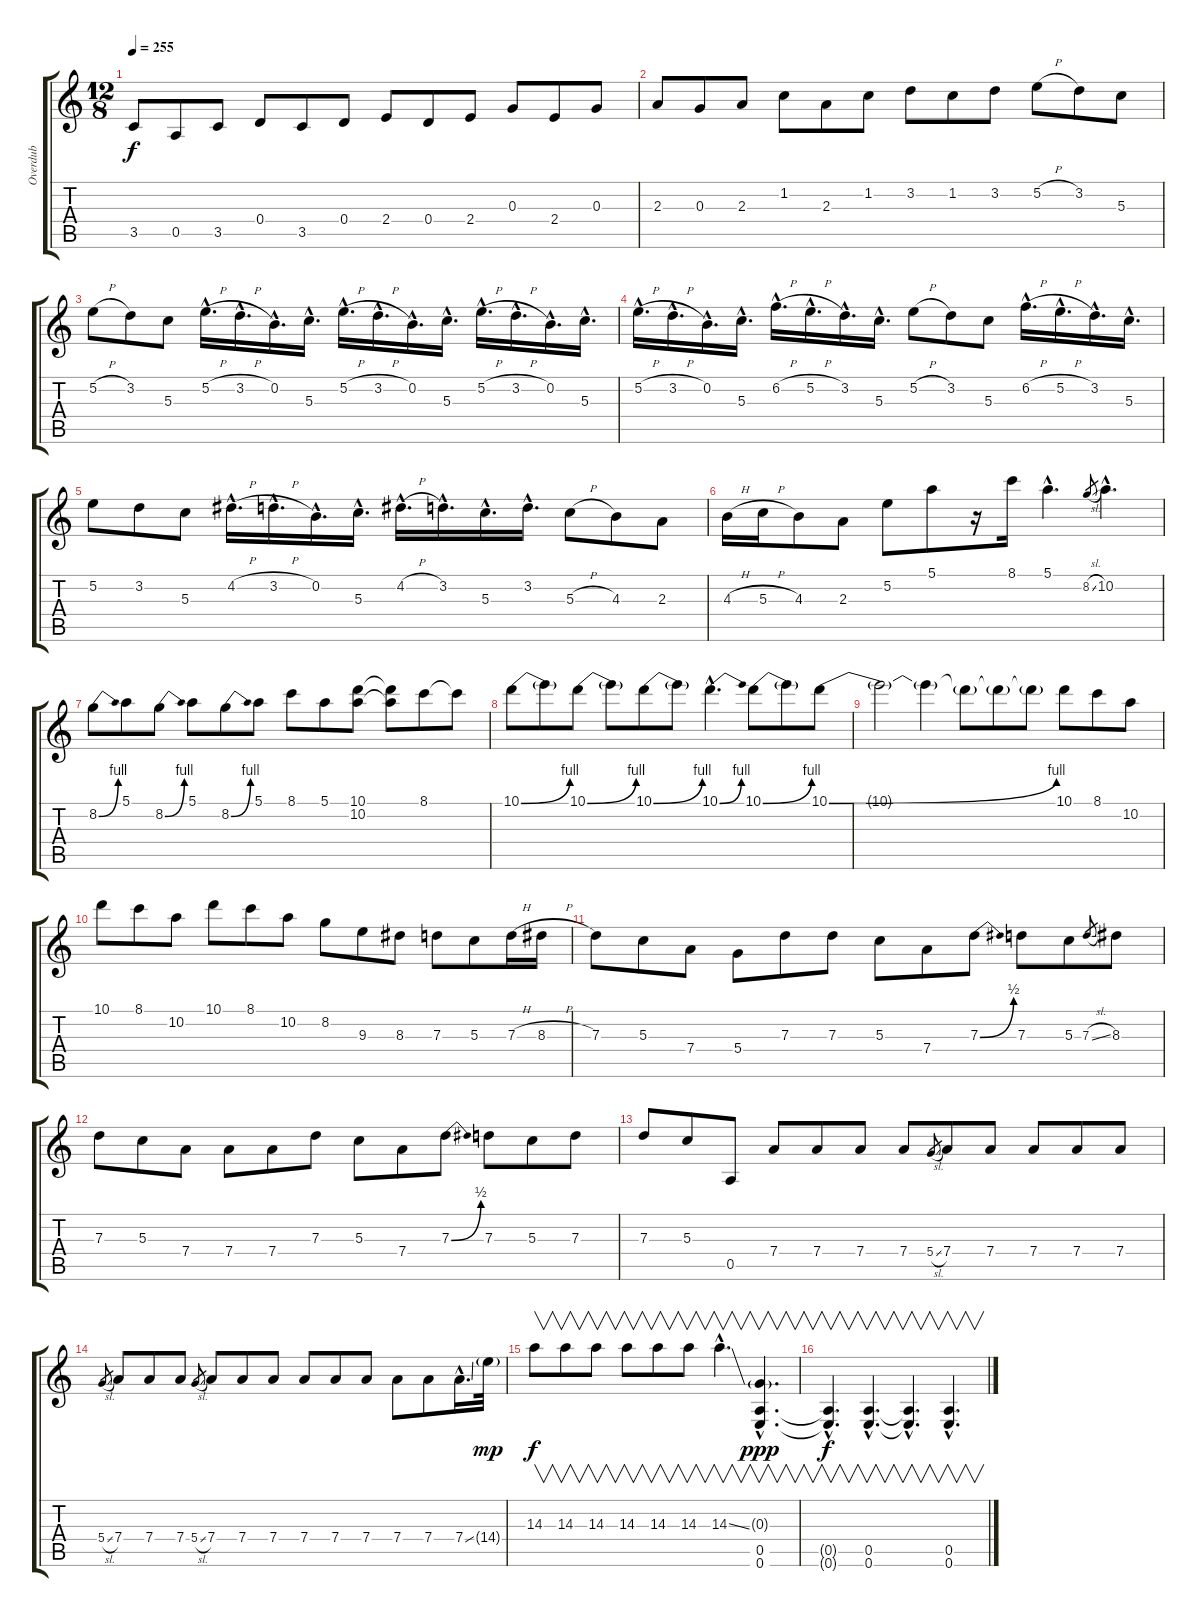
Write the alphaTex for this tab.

\track ("Overdub" "Overdub") {instrument fretlessbass}
\staff {score tabs}
\tuning (E4 B3 G3 D3 A2 E2) {hide}
\ts (12 8)
\tempo 255
\clef g2
\ks c
3.5.8{dy f} 0.5.8 3.5.8 0.4.8 3.5.8 0.4.8 2.4.8 0.4.8 2.4.8 0.3.8 2.4.8 0.3.8 |
2.3.8 0.3.8 2.3.8 1.2.8 2.3.8 1.2.8 3.2.8 1.2.8 3.2.8 5.2{h}.8 3.2.8 5.3.8 |
5.2{h}.8 3.2.8 5.3.8 5.2{h hac}.16{d} 3.2{h hac}.16{d} 0.2{hac}.16{d} 5.3{hac}.16{d} 5.2{h hac}.16{d} 3.2{h hac}.16{d} 0.2{hac}.16{d} 5.3{hac}.16{d} 5.2{h hac}.16{d} 3.2{h hac}.16{d} 0.2{hac}.16{d} 5.3{hac}.16{d} |
5.2{h hac}.16{d} 3.2{h hac}.16{d} 0.2{hac}.16{d} 5.3{hac}.16{d} 6.2{h hac}.16{d} 5.2{h hac}.16{d} 3.2{hac}.16{d} 5.3{hac}.16{d} 5.2{h}.8 3.2.8 5.3.8 6.2{h hac}.16{d} 5.2{h hac}.16{d} 3.2{hac}.16{d} 5.3{hac}.16{d} |
5.2.8 3.2.8 5.3.8 4.2{h hac}.16{d} 3.2{h hac}.16{d} 0.2{hac}.16{d} 5.3{hac}.16{d} 4.2{h hac}.16{d} 3.2{hac}.16{d} 5.3{hac}.16{d} 3.2{hac}.16{d} 5.3{h}.8 4.3.8 2.3.8 |
4.3{h}.16 5.3{h}.16 4.3.8 2.3.8 5.2.8 5.1.8 r.16 8.1.16 5.1{hac}.4{d} 8.2{sl}.8{gr} 10.2{hac}.4{d} |
8.2{be (bend 0 0 60 4)}.8 5.1.8 8.2{be (bend 0 0 60 4)}.8 5.1.8 8.2{be (bend 0 0 60 4)}.8 5.1.8 8.1.8 5.1.8 (10.1 10.2).8 (10.1{t} 10.2{t}).8 8.1.8 8.1{t}.8 |
10.1{be (bend 0 0 60 4)}.8 10.1{t}.8 10.1{be (bend 0 0 60 4)}.8 10.1{t}.8 10.1{be (bend 0 0 60 4)}.8 10.1{t}.8 10.1{be (bend 0 0 60 4) hac}.4{d} 10.1{be (bend 0 0 60 4)}.8 10.1{t}.8 10.1{be (bend 0 0 60 4)}.8 |
10.1{t}.2 10.1{t}.4 10.1{t}.8 10.1{t}.8 10.1{t}.8 10.1.8 8.1.8 10.2.8 |
10.1.8 8.1.8 10.2.8 10.1.8 8.1.8 10.2.8 8.2.8 9.3.8 8.3.8 7.3.8 5.3.8 7.3{h}.16 8.3{h}.16 |
7.3.8 5.3.8 7.4.8 5.4.8 7.3.8 7.3.8 5.3.8 7.4.8 7.3{be (bend 0 0 60 2)}.8 7.3.8 5.3.8 7.3{sl}.8{gr} 8.3.8 |
7.3.8 5.3.8 7.4.8 7.4.8 7.4.8 7.3.8 5.3.8 7.4.8 7.3{be (bend 0 0 60 2)}.8 7.3.8 5.3.8 7.3.8 |
7.3.8 5.3.8 0.5.8 7.4.8 7.4.8 7.4.8 7.4.8 5.4{sl}.8{gr} 7.4.8 7.4.8 7.4.8 7.4.8 7.4.8 |
5.4{sl}.8{gr} 7.4.8 7.4.8 7.4.8 5.4{sl}.8{gr} 7.4.8 7.4.8 7.4.8 7.4.8 7.4.8 7.4.8 7.4.8 7.4.8 7.4{ss hac}.16{d} 14.4{g}.32{dy mp} |
14.3.8{v dy f} 14.3.8{v} 14.3.8{v} 14.3.8{v} 14.3.8{v} 14.3.8{v} 14.3{ss hac}.4{v d} (0.3{g hac} 0.5{hac} 0.6{hac}).4{v d dy ppp} |
(0.5{hac t} 0.6{hac t}).4{v d dy f} (0.5{hac} 0.6{hac}).4{v d} (0.5{hac t} 0.6{hac t}).4{v d} (0.5{hac} 0.6{hac}).4{v d}
